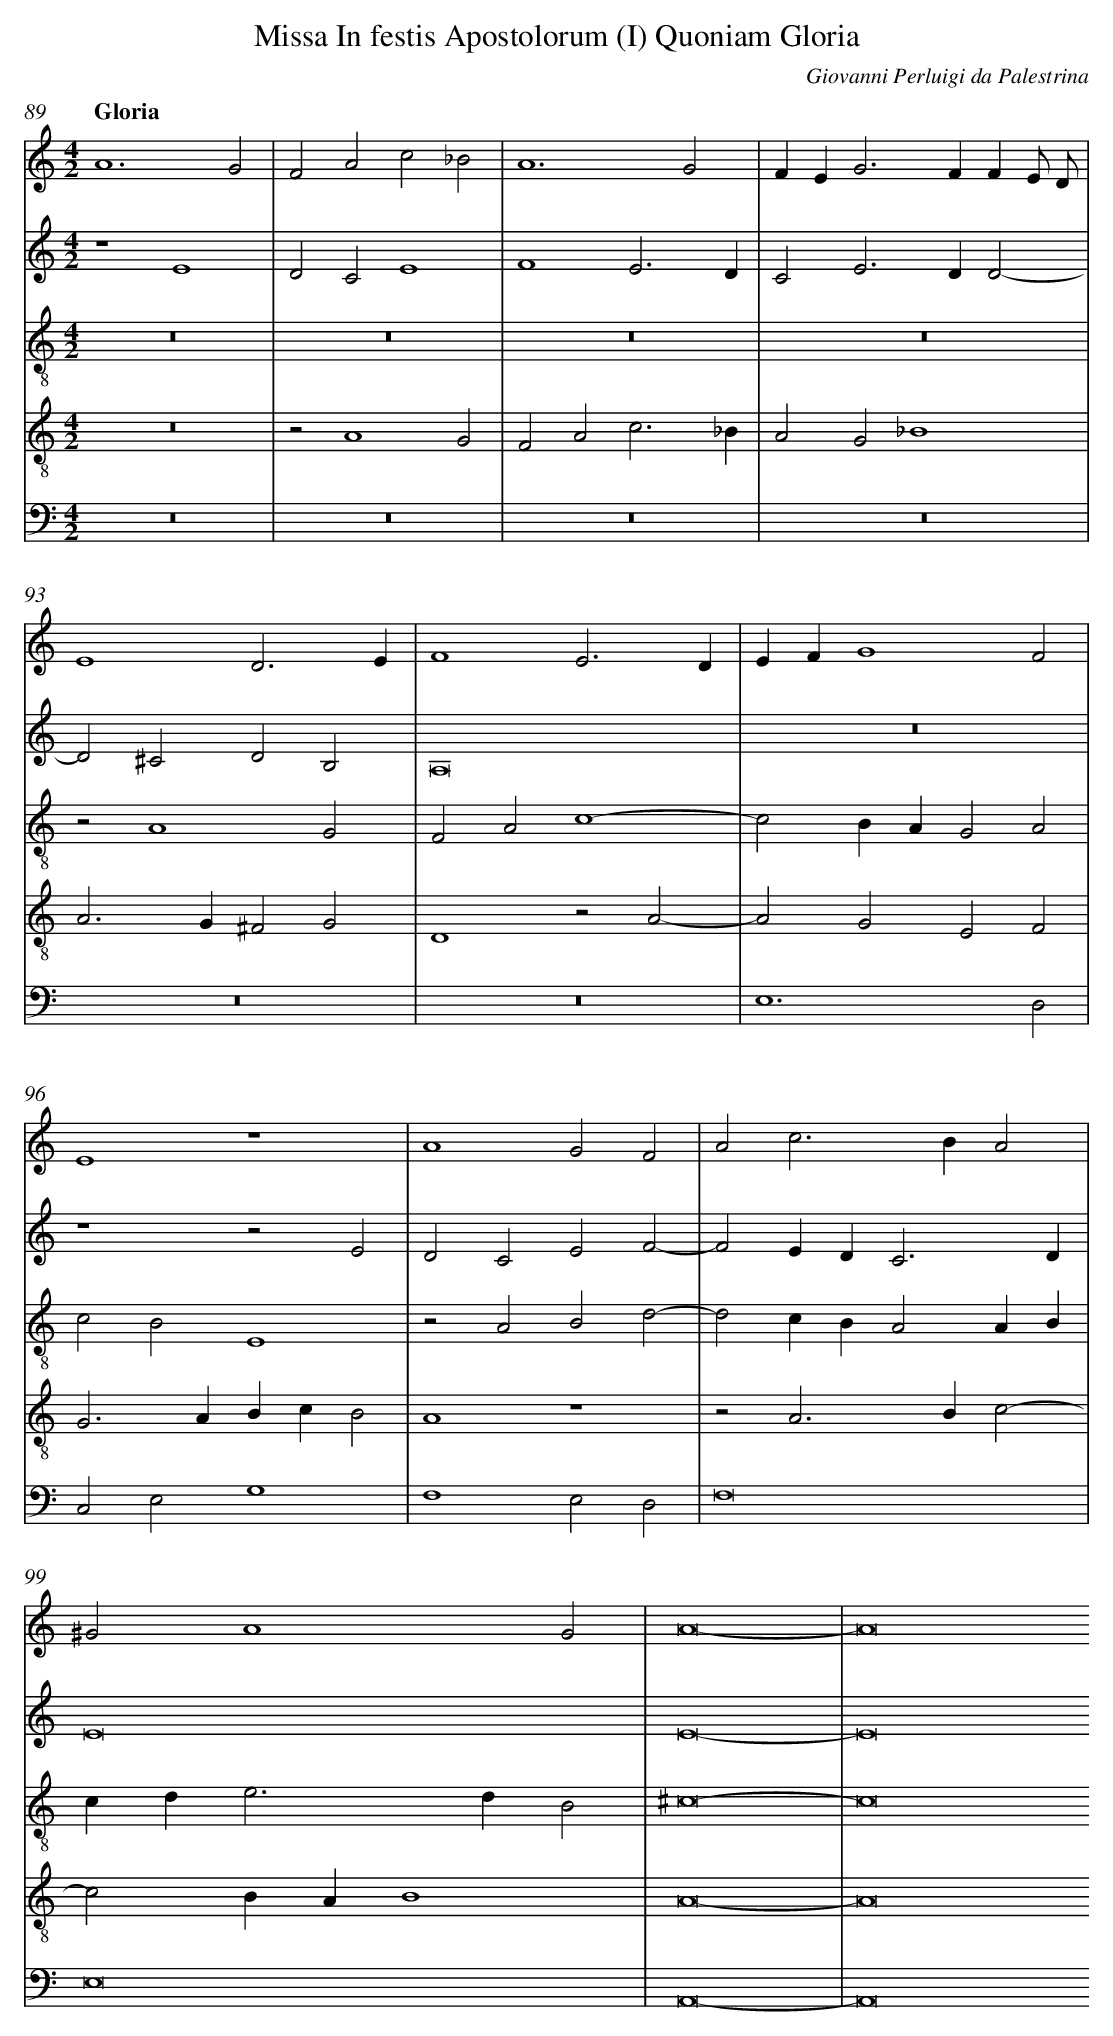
X:1
T: Missa In festis Apostolorum (I) Quoniam Gloria
C: Giovanni Perluigi da Palestrina
L: 1/4
M: 4/2
Q: "Gloria"
V: 1 clef=treble
V: 2 clef=treble
V: 3 clef=treble-8
V: 4 clef=treble-8
V: 5 clef=bass
K: C
[V:1] A6G2 |
[V:2] z4E4 |
[V:3] z8 |
[V:4] z8 |
[V:5] z8 |
[V:1] F2A2c2_B2 |
[V:2] D2C2E4 |
[V:3] z8 |
[V:4] z2A4G2 |
[V:5] z8 |
[V:1] A6G2 |
[V:2] F4E3D |
[V:3] z8 |
[V:4] F2A2c3_B |
[V:5] z8 |
[V:1] FE2<G2FFE/ D/ |
[V:2] C2E2>D2D2- |
[V:3] z8 |
[V:4] A2G2_B4 |
[V:5] z8 |
[V:1] E4D3E |
[V:2] D2^C2D2B,2 |
[V:3] z2A4G2 |
[V:4] A2>G2^F2G2 |
[V:5] z8 |
[V:1] F4E3D |
[V:2] A,8 |
[V:3] F2A2c4- |
[V:4] D4z2A2- |
[V:5] z8 |
[V:1] EFG4F2 |
[V:2] z8 |
[V:3] c2BAG2A2 |
[V:4] A2G2E2F2 |
[V:5] E,6D,2 |
[V:1] E4z4 |
[V:2] z4z2E2 |
[V:3] c2B2E4 |
[V:4] G2>A2BcB2 |
[V:5] C,2E,2G,4 |
[V:1] A4G2F2 |
[V:2] D2C2E2F2- |
[V:3] z2A2B2d2- |
[V:4] A4z4 |
[V:5] F,4E,2D,2 |
[V:1] A2c2>B2A2 |
[V:2] F2ED2<C2D |
[V:3] d2cBA2AB |
[V:4] z2A2>B2c2- |
[V:5] F,8 |
[V:1] ^G2A4G2 |
[V:2] E8 |
[V:3] cd2<e2dB2 |
[V:4] c2BAB4 |
[V:5] E,8 |
[V:1] A8- |
[V:2] E8- |
[V:3] ^c8- |
[V:4] A8- |
[V:5] A,,8- |
[V:1] A8
[V:2] E8
[V:3] c8
[V:4] A8
[V:5] A,,8
